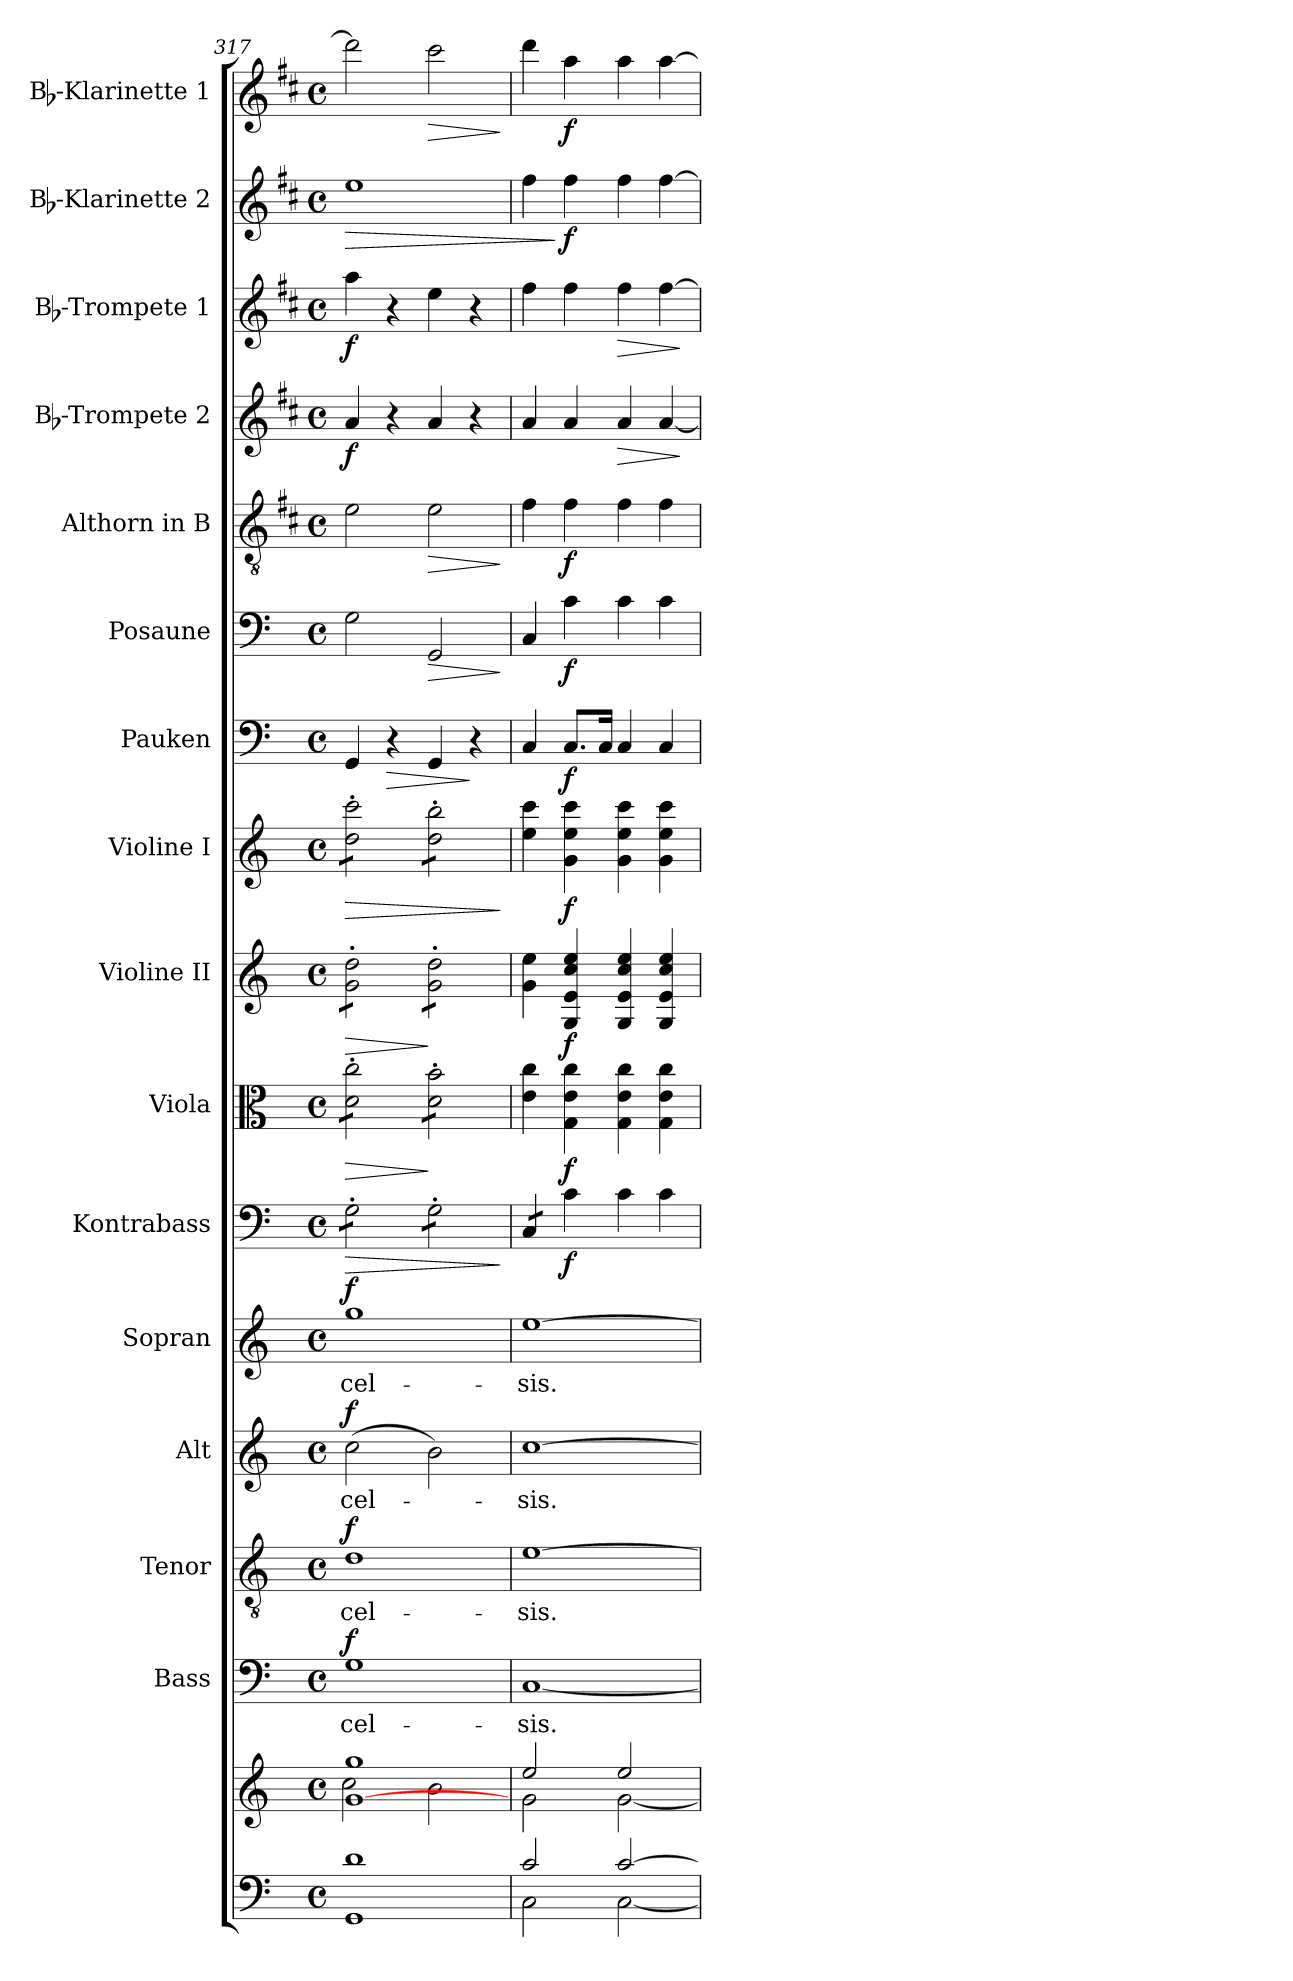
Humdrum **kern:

**kern	**kern	**kern	**text	**dynam	**kern	**text	**dynam	**kern	**text	**dynam	**kern	**text	**dynam	**kern	**dynam	**kern	**dynam	**kern	**dynam	**kern	**dynam	**kern	**dynam	**kern	**dynam	**kern	**dynam	**kern	**dynam	**kern	**dynam	**kern	**dynam	**kern	**dynam
*part16	*part16	*part15	*part15	*part15	*part14	*part14	*part14	*part13	*part13	*part13	*part12	*part12	*part12	*part11	*part11	*part10	*part10	*part9	*part9	*part8	*part8	*part7	*part7	*part6	*part6	*part5	*part5	*part4	*part4	*part3	*part3	*part2	*part2	*part1	*part1
*staff17	*staff16	*staff15	*staff15	*staff15	*staff14	*staff14	*staff14	*staff13	*staff13	*staff13	*staff12	*staff12	*staff12	*staff11	*staff11	*staff10	*staff10	*staff9	*staff9	*staff8	*staff8	*staff7	*staff7	*staff6	*staff6	*staff5	*staff5	*staff4	*staff4	*staff3	*staff3	*staff2	*staff2	*staff1	*staff1
*	*	*I"Bass	*	*	*I"Tenor	*	*	*I"Alt	*	*	*I"Sopran	*	*	*I"Kontrabass	*	*I"Viola	*	*I"Violine II	*	*I"Violine I	*	*I"Pauken	*	*I"Posaune	*	*I"Althorn in B	*	*I"Bb-Trompete 2	*	*I"Bb-Trompete 1	*	*I"Bb-Klarinette 2	*	*I"Bb-Klarinette 1	*
*	*	*I'B.	*	*	*I'T.	*	*	*I'A.	*	*	*I'S.	*	*	*I'Kb.	*	*I'Vla.	*	*I'Vl. II	*	*I'Vl. I	*	*I'Pk.	*	*I'Pos.	*	*	*	*I'Bb Trp. 2	*	*I'Bb Trp. 1	*	*I'Bb Kl. 2	*	*I'Bb Kl. 1	*
*clefF4	*clefG2	*clefF4	*	*	*clefGv2	*	*	*clefG2	*	*	*clefG2	*	*	*clefF4	*	*clefC3	*	*clefG2	*	*clefG2	*	*clefF4	*	*clefF4	*	*clefGv2	*	*clefG2	*	*clefG2	*	*clefG2	*	*clefG2	*
*	*	*	*	*	*	*	*	*	*	*	*	*	*	*ITrd7c12	*	*	*	*	*	*	*	*	*	*	*	*ITrd1c2	*	*ITrd1c2	*	*ITrd1c2	*	*ITrd1c2	*	*ITrd1c2	*
*k[]	*k[]	*k[]	*	*	*k[]	*	*	*k[]	*	*	*k[]	*	*	*k[]	*	*k[]	*	*k[]	*	*k[]	*	*k[]	*	*k[]	*	*k[]	*	*k[]	*	*k[]	*	*k[]	*	*k[]	*
*C:	*C:	*C:	*	*	*C:	*	*	*C:	*	*	*C:	*	*	*C:	*	*C:	*	*C:	*	*C:	*	*C:	*	*C:	*	*C:	*	*C:	*	*C:	*	*C:	*	*C:	*
*M4/4	*M4/4	*M4/4	*	*	*M4/4	*	*	*M4/4	*	*	*M4/4	*	*	*M4/4	*	*M4/4	*	*M4/4	*	*M4/4	*	*M4/4	*	*M4/4	*	*M4/4	*	*M4/4	*	*M4/4	*	*M4/4	*	*M4/4	*
*met(c)	*met(c)	*met(c)	*	*	*met(c)	*	*	*met(c)	*	*	*met(c)	*	*	*met(c)	*	*met(c)	*	*met(c)	*	*met(c)	*	*met(c)	*	*met(c)	*	*met(c)	*	*met(c)	*	*met(c)	*	*met(c)	*	*met(c)	*
=317	=317	=317	=317	=317	=317	=317	=317	=317	=317	=317	=317	=317	=317	=317	=317	=317	=317	=317	=317	=317	=317	=317	=317	=317	=317	=317	=317	=317	=317	=317	=317	=317	=317	=317	=317
*^	*^	*	*	*	*	*	*	*	*	*	*	*	*	*	*	*	*	*	*	*	*	*	*	*	*	*	*	*	*	*	*	*	*	*	*
!	!	!	!	!	!LO:LY:b	!LO:DY:a	!	!LO:LY:b	!LO:DY:a	!	!LO:LY:b	!LO:DY:a	!	!LO:LY:b	!LO:DY:a	!	!LO:HP:b	!	!LO:HP:b	!	!LO:HP:b	!	!LO:HP:b	!	!	!	!	!	!	!	!LO:DY:b	!	!LO:DY:b	!	!LO:HP:b	!	!
*	*	*	*	*	*	*	*	*	*	*	*	*	*	*	*	*tremolo	*	*	*	*	*	*	*	*	*	*	*	*	*	*	*	*	*	*	*	*	*
*	*	*	*	*	*	*	*	*	*	*	*	*	*	*	*	*	*	*tremolo	*	*	*	*	*	*	*	*	*	*	*	*	*	*	*	*	*	*	*
*	*	*	*	*	*	*	*	*	*	*	*	*	*	*	*	*	*	*	*	*tremolo	*	*	*	*	*	*	*	*	*	*	*	*	*	*	*	*	*
*	*	*	*	*	*	*	*	*	*	*	*	*	*	*	*	*	*	*	*	*	*	*tremolo	*	*	*	*	*	*	*	*	*	*	*	*	*	*	*
1d	1GG	[<1g 1gg	2cc\	1G	-cel-	f	1d	-cel-	f	(>2cc\	-cel-	f	1gg	-cel-	f	8GG'>\L	>	8d\'< 8cc\'<L	>	8g\'> 8dd\'>L	>	8dd\'> 8ccc\'>L	>	4GG/	.	2G\	.	2d\	.	4g/	f	4gg\	f	1dd	>	2ccc\]	.
.	.	.	.	.	.	.	.	.	.	.	.	.	.	.	.	8GG'>\	.	8d\'< 8cc\'<	.	8g\'> 8dd\'>	.	8dd\'> 8ccc\'>	.	.	.	.	.	.	.	.	.	.	.	.	.	.	.
!	!	!	!	!	!	!	!	!	!	!	!	!	!	!	!	!	!	!	!	!	!	!	!	!	!LO:HP:b	!	!	!	!	!	!	!	!	!	!	!	!
.	.	.	.	.	.	.	.	.	.	.	.	.	.	.	.	8GG'>\	.	8d\'< 8cc\'<	.	8g\'> 8dd\'>	.	8dd\'> 8ccc\'>	.	4r	>	.	.	.	.	4r	.	4r	.	.	.	.	.
.	.	.	.	.	.	.	.	.	.	.	.	.	.	.	.	8GG'>\J	.	8d\'< 8cc\'<J	.	8g\'> 8dd\'>J	.	8dd\'> 8ccc\'>J	.	.	.	.	.	.	.	.	.	.	.	.	.	.	.
!	!	!	!	!	!	!	!	!	!	!	!	!	!	!	!	!	!	!	!	!	!	!	!	!	!	!	!LO:HP:b	!	!LO:HP:b	!	!	!	!	!	!	!	!LO:HP:b
.	.	.	2b\	.	.	.	.	.	.	2b\)	.	.	.	.	.	8GG'>\L	.	8d\'< 8b\'<L	]	8g\'> 8dd\'>L	]	8dd\'> 8bb\'>L	.	4GG/	.	2GG/	>	2d\	>	4g/	.	4dd\	.	.	.	2bb\	>
.	.	.	.	.	.	.	.	.	.	.	.	.	.	.	.	8GG'>\	.	8d\'< 8b\'<	.	8g\'> 8dd\'>	.	8dd\'> 8bb\'>	.	.	.	.	.	.	.	.	.	.	.	.	.	.	.
.	.	.	.	.	.	.	.	.	.	.	.	.	.	.	.	8GG'>\	.	8d\'< 8b\'<	.	8g\'> 8dd\'>	.	8dd\'> 8bb\'>	.	4r	]	.	.	.	.	4r	.	4r	.	.	.	.	.
.	.	.	.	.	.	.	.	.	.	.	.	.	.	.	.	8GG'>\J	.	8d\'< 8b\'<J	.	8g\'> 8dd\'>J	.	8dd\'> 8bb\'>J	.	.	.	.	.	.	.	.	.	.	.	.	.	.	.
*	*	*	*	*	*	*	*	*	*	*	*	*	*	*	*	*	*	*	*	*	*	*Xtremolo	*	*	*	*	*	*	*	*	*	*	*	*	*	*	*
*	*	*	*	*	*	*	*	*	*	*	*	*	*	*	*	*	*	*	*	*Xtremolo	*	*	*	*	*	*	*	*	*	*	*	*	*	*	*	*	*
*	*	*	*	*	*	*	*	*	*	*	*	*	*	*	*	*	*	*Xtremolo	*	*	*	*	*	*	*	*	*	*	*	*	*	*	*	*	*	*	*
*v	*v	*	*	*	*	*	*	*	*	*	*	*	*	*	*	*	*	*	*	*	*	*	*	*	*	*	*	*	*	*	*	*	*	*	*	*	*
*	*v	*v	*	*	*	*	*	*	*	*	*	*	*	*	*	*	*	*	*	*	*	*	*	*	*	*	*	*	*	*	*	*	*	*	*	*
.	.	.	.	.	.	.	.	.	.	.	.	.	.	.	]	.	.	.	.	.	]	.	.	.	]	.	]	.	.	.	.	.	.	.	]
=318	=318	=318	=318	=318	=318	=318	=318	=318	=318	=318	=318	=318	=318	=318	=318	=318	=318	=318	=318	=318	=318	=318	=318	=318	=318	=318	=318	=318	=318	=318	=318	=318	=318	=318	=318
*^	*^	*	*	*	*	*	*	*	*	*	*	*	*	*	*	*	*	*	*	*	*	*	*	*	*	*	*	*	*	*	*	*	*	*	*
!	!	!	!	!	!LO:LY:b	!	!	!LO:LY:b	!	!	!LO:LY:b	!	!	!LO:LY:b	!	!	!	!	!	!	!	!	!	!	!	!	!	!	!	!	!	!	!	!	!	!	!
2c/	2C\	2ee/	2g\	[1C	-sis.	.	[1e	-sis.	.	[1cc	-sis.	.	[1ee	-sis.	.	8CC/L	.	4e\ 4cc\	.	4g\ 4ee\	.	4ee\ 4ccc\	.	4C/	.	4C/	.	4e\	.	4g/	.	4ee\	.	4ee\	.	4ccc\	.
.	.	.	.	.	.	.	.	.	.	.	.	.	.	.	.	8CC/J	.	.	.	.	.	.	.	.	.	.	.	.	.	.	.	.	.	.	.	.	.
*	*	*	*	*	*	*	*	*	*	*	*	*	*	*	*	*Xtremolo	*	*	*	*	*	*	*	*	*	*	*	*	*	*	*	*	*	*	*	*	*
!	!	!	!	!	!	!	!	!	!	!	!	!	!	!	!	!	!LO:DY:b	!	!LO:DY:b	!	!LO:DY:b	!	!LO:DY:b	!	!LO:DY:b	!	!LO:DY:b	!	!LO:DY:b	!	!	!	!	!	!LO:DY:n=1:b	!	!LO:DY:b
.	.	.	.	.	.	.	.	.	.	.	.	.	.	.	.	4C\	f	4G\ 4e\ 4cc\	f	4G/ 4e/ 4cc/ 4ee/	f	4g\ 4ee\ 4ccc\	f	8.C/L	f	4c\	f	4e\	f	4g/	.	4ee\	.	4ee\	] f	4gg\	f
.	.	.	.	.	.	.	.	.	.	.	.	.	.	.	.	.	.	.	.	.	.	.	.	16C/Jk	.	.	.	.	.	.	.	.	.	.	.	.	.
!	!	!	!	!	!	!	!	!	!	!	!	!	!	!	!	!	!	!	!	!	!	!	!	!	!	!	!	!	!	!	!LO:HP:b	!	!LO:HP:b	!	!	!	!
[>2c/	[<2C\	2ee/	[<2g\	.	.	.	.	.	.	.	.	.	.	.	.	4C\	.	4G\ 4e\ 4cc\	.	4G/ 4e/ 4cc/ 4ee/	.	4g\ 4ee\ 4ccc\	.	4C/	.	4c\	.	4e\	.	4g/	>	4ee\	>	4ee\	.	4gg\	.
.	.	.	.	.	.	.	.	.	.	.	.	.	.	.	.	4C\	.	4G\ 4e\ 4cc\	.	4G/ 4e/ 4cc/ 4ee/	.	4g\ 4ee\ 4ccc\	.	4C/	.	4c\	.	4e\	.	[4g/	.	[4ee\	.	[4ee\	.	[4gg\	.
*v	*v	*	*	*	*	*	*	*	*	*	*	*	*	*	*	*	*	*	*	*	*	*	*	*	*	*	*	*	*	*	*	*	*	*	*	*	*
*	*v	*v	*	*	*	*	*	*	*	*	*	*	*	*	*	*	*	*	*	*	*	*	*	*	*	*	*	*	*	*	*	*	*	*	*	*
.	.	.	.	.	.	.	.	.	.	.	.	.	.	.	.	.	.	.	.	.	.	.	.	.	.	.	.	.	]	.	]	.	.	.	.
=	=	=	=	=	=	=	=	=	=	=	=	=	=	=	=	=	=	=	=	=	=	=	=	=	=	=	=	=	=	=	=	=	=	=	=
*-	*-	*-	*-	*-	*-	*-	*-	*-	*-	*-	*-	*-	*-	*-	*-	*-	*-	*-	*-	*-	*-	*-	*-	*-	*-	*-	*-	*-	*-	*-	*-	*-	*-	*-	*-
